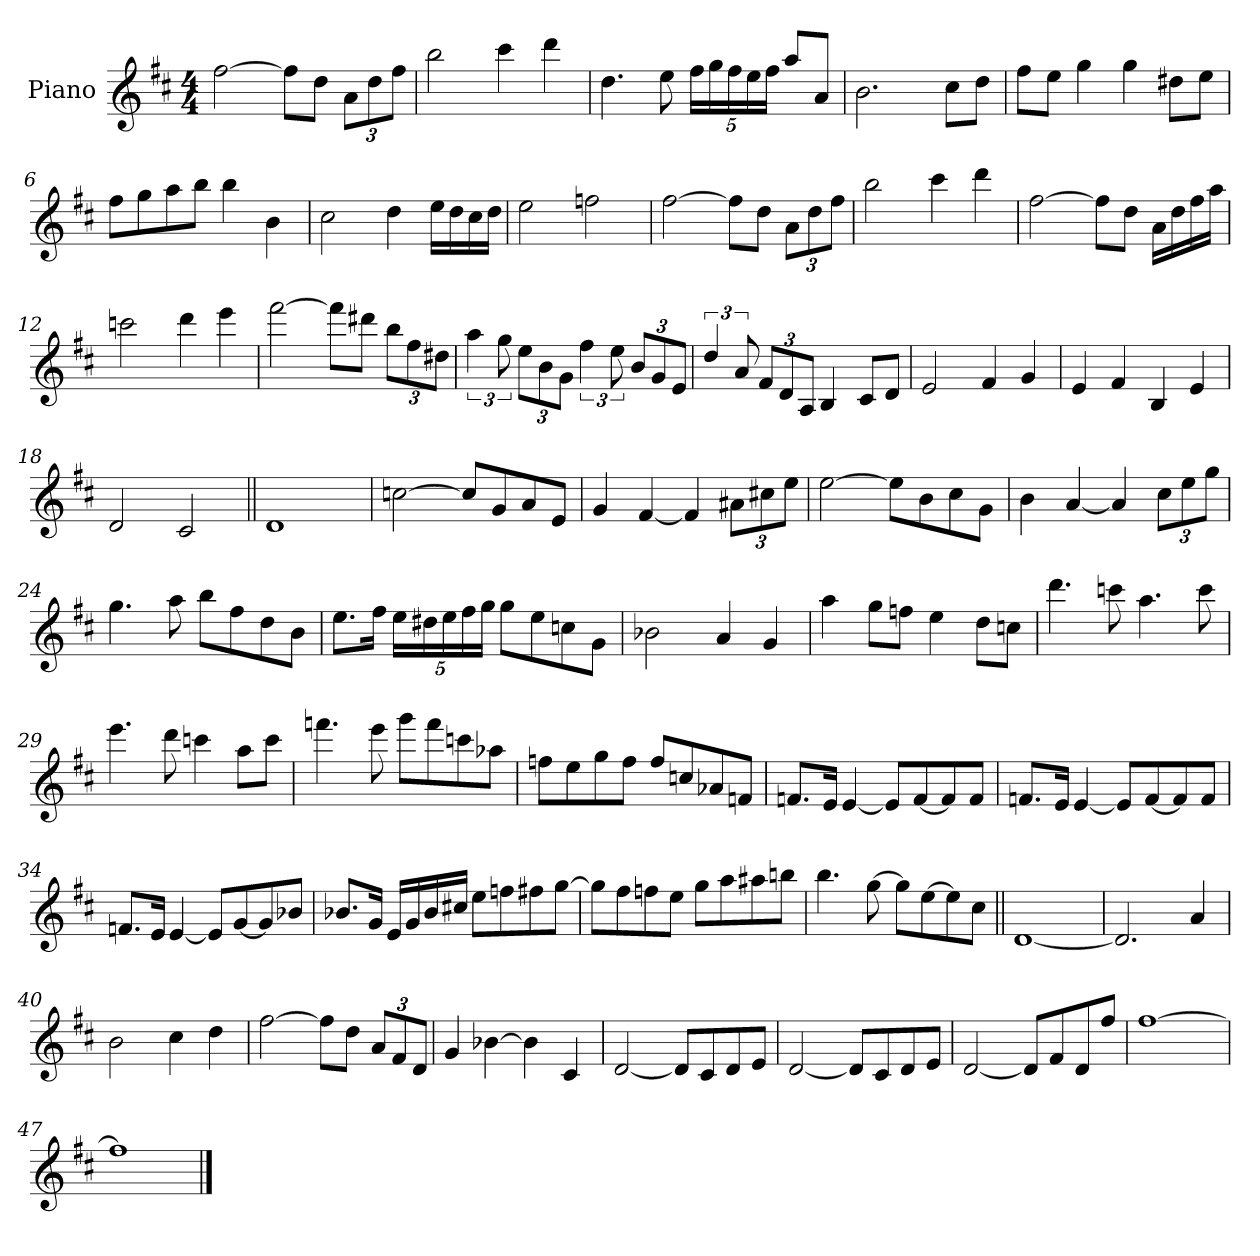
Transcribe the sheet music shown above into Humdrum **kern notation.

**kern
*part1
*staff1
*I"Piano
*I'Pno.
*clefG2
*k[f#c#]
*D:
*M4/4
=1
[2ff#\
8ff#\L]
8dd\J
*Xbrackettup
12a\L
12dd\
12ff#\J
=2
2bb\
4ccc#\
4ddd\
=3
4.dd\
8ee\
20ff#\LL
20gg\
20ff#\
20ee\
20ff#\JJ
8aa/L
8a/J
=4
2.b\
8cc#\L
8dd\J
=5
8ff#\L
8ee\J
4gg\
4gg\
8dd#X\L
8ee\J
=6
8ff#\L
8gg\
8aa\
8bb\J
4bb\
4b\
!!LO:LB:g=z
=7
2cc#\
4dd\
16ee\LL
16dd\
16cc#\
16dd\JJ
=8
2ee\
2ffn\
=9
[2ff#\
8ff#\L]
8dd\J
12a\L
12dd\
12ff#\J
=10
2bb\
4ccc#\
4ddd\
=11
[2ff#\
8ff#\L]
8dd\J
16a\LL
16dd\
16ff#\
16aa\JJ
!!LO:LB:g=z
=12
2cccn\
4ddd\
4eee\
=13
[2fff#\
8fff#\L]
8ddd#X\J
12bb\L
12ff#\
12dd#X\J
=14
*brackettup
6aa\
12gg\
*Xbrackettup
12ee\L
12b\
12g\J
*brackettup
6ff#\
12ee\
*Xbrackettup
12b/L
12g/
12e/J
=15
*brackettup
6dd/
12a/
*Xbrackettup
12f#/L
12d/
12A/J
4B/
8c#/L
8d/J
=16
2e/
4f#/
4g/
!!LO:LB:g=z
=17
4e/
4f#/
4B/
4e/
=18
2d/
2c#/
=19||
1d
=20
[2ccn\
8cc/L]
8g/
8a/
8e/J
=21
4g/
[4f#/
4f#/]
12a#X\L
12cc#X\
12ee\J
=22
[2ee\
8ee\L]
8b\
8cc#\
8g\J
!!LO:LB:g=z
=23
4b\
[4a/
4a/]
12cc#\L
12ee\
12gg\J
=24
4.gg\
8aa\
8bb\L
8ff#\
8dd\
8b\J
=25
8.ee\L
16ff#\Jk
20ee\LL
20dd#X\
20ee\
20ff#\
20gg\JJ
8gg\L
8ee\
8ccn\
8g\J
=26
2b-X\
4a/
4g/
=27
4aa\
8gg\L
8ffn\J
4ee\
8dd\L
8ccn\J
!!LO:LB:g=z
=28
4.ddd\
8cccn\
4.aa\
8ccc\
=29
4.eee\
8ddd\
4cccn\
8aa\L
8ccc\J
=30
4.fffn\
8eee\
8ggg\L
8fff\
8cccn\
8aa-X\J
=31
8ffn\L
8ee\
8gg\
8ff\J
8ff/L
8ccn/
8a-X/
8fn/J
!!LO:LB:g=z
=32
8.fn/L
16e/Jk
[4e/
8e/L]
[8f/
8f/]
8f/J
=33
8.fn/L
16e/Jk
[4e/
8e/L]
[8f/
8f/]
8f/J
=34
8.fn/L
16e/Jk
[4e/
8e/L]
[8g/
8g/]
8b-X/J
=35
8.b-X/L
16g/Jk
16e/LL
16g/
16b-/
16cc#X/JJ
8ee\L
8ffn\
8ff#X\
[8gg\J
!!LO:LB:g=z
=36
8gg\L]
8ff#\
8ffn\
8ee\J
8gg\L
8aa\
8aa#X\
8bbn\J
=37
4.bb\
[8gg\
8gg\L]
[8ee\
8ee\]
8cc#\J
=38||
[1d
=39
2.d/]
4a/
=40
2b\
4cc#\
4dd\
!!LO:LB:g=z
=41
[2ff#\
8ff#\L]
8dd\J
12a/L
12f#/
12d/J
=42
4g/
[4b-X\
4b-\]
4c#/
=43
[2d/
8d/L]
8c#/
8d/
8e/J
=44
[2d/
8d/L]
8c#/
8d/
8e/J
=45
[2d/
8d/L]
8f#/
8d/
8ff#/J
=46
[1ff#
=47
1ff#]
==
*-
